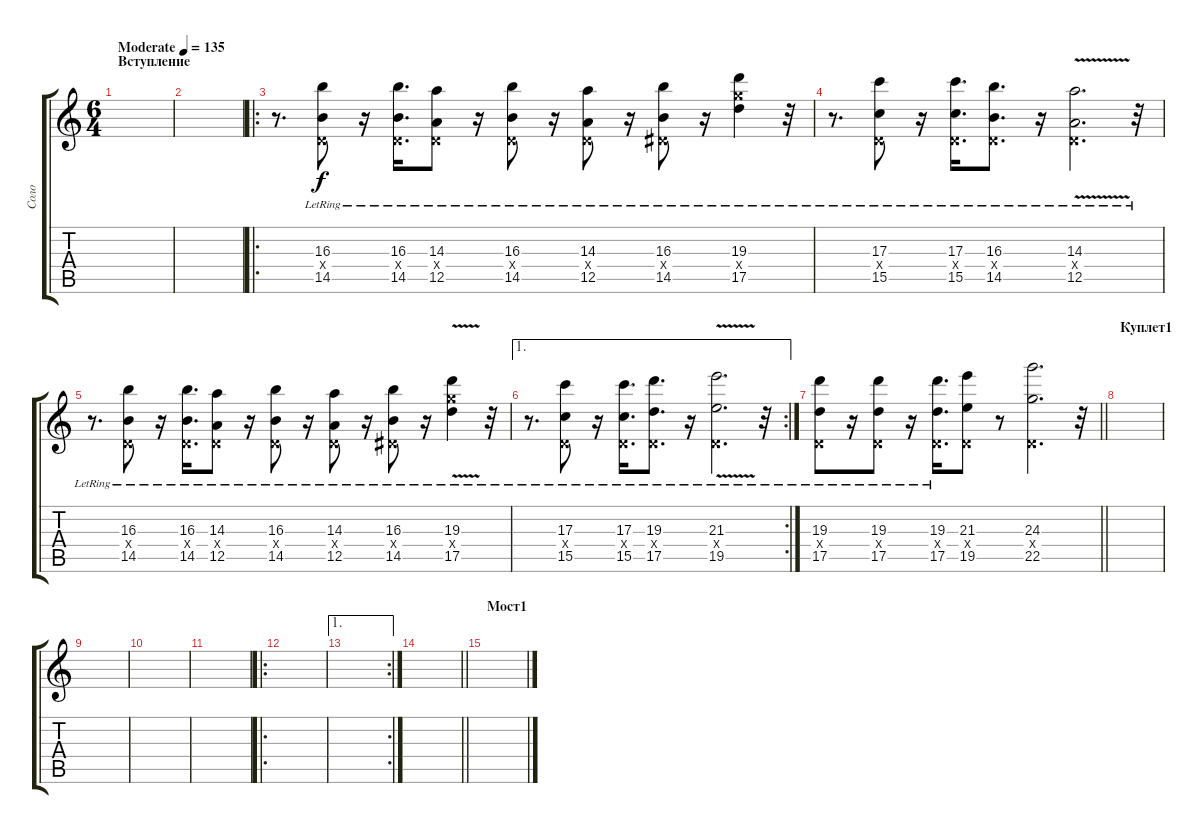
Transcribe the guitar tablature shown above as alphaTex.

\track ("Соло" "Соло") {instrument distortionguitar}
\staff {score tabs}
\tuning (E4 B3 G3 D3 A2 E2) {hide}
\ts (6 4)
\section ("" "Вступление")
\tempo (135 "Moderate")
\clef g2
\ks c
|
|
\ro
r.8{d} (16.3{lr} 0.4{x} 14.5{lr}).8 r.16 (16.3{lr} 0.4{x} 14.5{lr}).16{d} (14.3{lr} 0.4{x} 12.5{lr}).8 r.16 (16.3{lr} 0.4{x} 14.5{lr}).8 r.16 (14.3{lr} 0.4{x} 12.5{lr}).8 r.16 (16.3{lr} 1.4{x} 14.5{lr}).8 r.16 (19.3{lr} 17.4{x} 17.5{lr}).4 r.32 |
r.8{d} (17.3{lr} 0.4{x} 15.5{lr}).8 r.16 (17.3{lr} 0.4{x} 15.5{lr}).16{d} (16.3{lr} 0.4{x} 14.5{lr}).8{d} r.16 (14.3{v lr} 0.4{x} 12.5{lr}).2{d} r.32 |
r.8{d} (16.3{lr} 0.4{x} 14.5{lr}).8 r.16 (16.3{lr} 0.4{x} 14.5{lr}).16{d} (14.3{lr} 0.4{x} 12.5{lr}).8 r.16 (16.3{lr} 0.4{x} 14.5{lr}).8 r.16 (14.3{lr} 0.4{x} 12.5{lr}).8 r.16 (16.3{lr} 1.4{x} 14.5{lr}).8 r.16 (19.3{v lr} 17.4{x} 17.5{lr}).4 r.32 |
\ae 1
\rc 2
r.8{d} (17.3{lr} 0.4{x} 15.5{lr}).8 r.16 (17.3{lr} 0.4{x} 15.5{lr}).16{d} (19.3{lr} 0.4{x} 17.5{lr}).8{d} r.16 (21.3{v lr} 0.4{x} 19.5{lr}).2{d} r.32 |
\barLineRight lightlight
(19.3{lr} 0.4{x} 17.5{lr}).8 r.16 (19.3{lr} 0.4{x} 17.5{lr}).8 r.16 (19.3{lr} 0.4{x} 17.5{lr}).16{d} (21.3 0.4{x} 19.5).8 r.8 (24.3 0.4{x} 22.5).2{d} r.32 |
\section ("" "Куплет1")
|
|
|
|
\ro
|
\ae 1
\rc 2
|
\barLineRight lightlight
|
\section ("" "Мост1")
